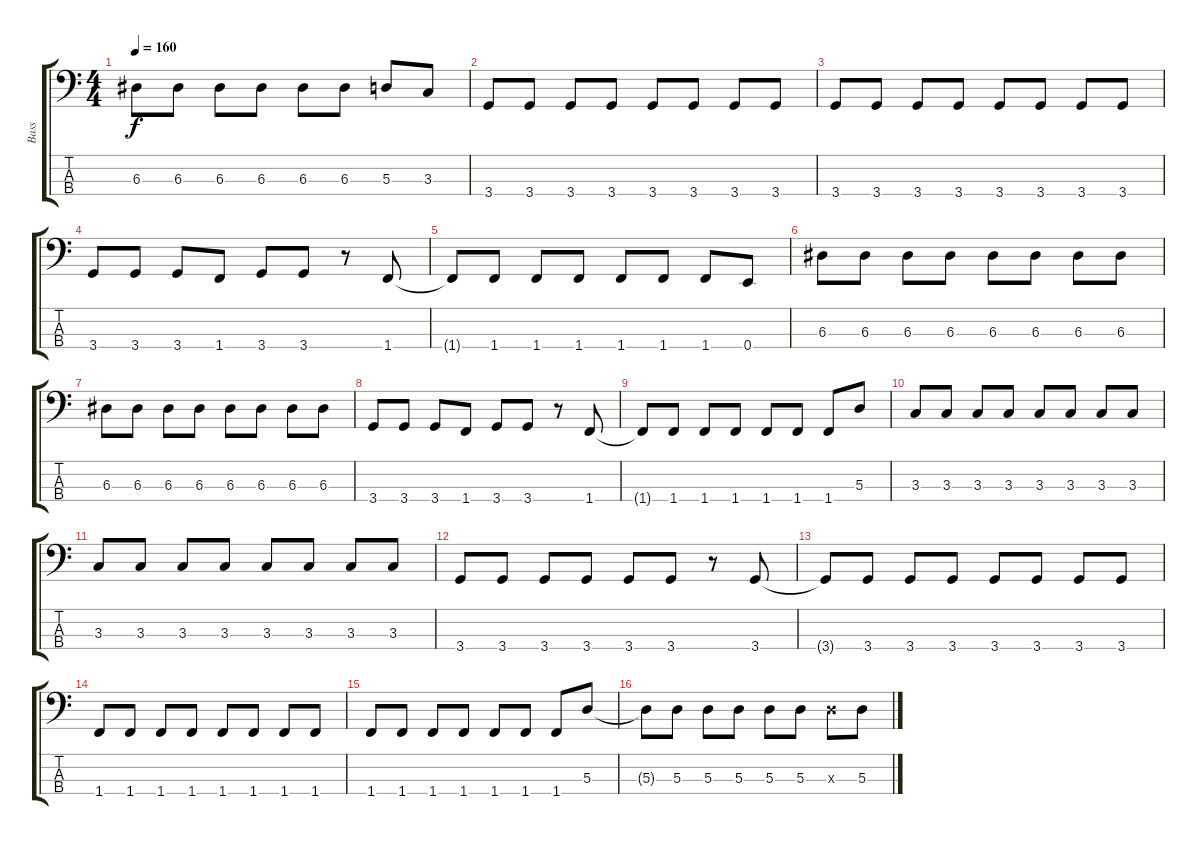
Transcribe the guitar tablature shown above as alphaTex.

\track ("Bass" "Bass") {instrument electricbassfinger}
\staff {score tabs}
\tuning (G2 D2 A1 E1) {hide}
\ts (4 4)
\tempo 160
\clef f4
\ks c
6.3.8{dy f} 6.3.8 6.3.8 6.3.8 6.3.8 6.3.8 5.3.8 3.3.8 |
3.4.8 3.4.8 3.4.8 3.4.8 3.4.8 3.4.8 3.4.8 3.4.8 |
3.4.8 3.4.8 3.4.8 3.4.8 3.4.8 3.4.8 3.4.8 3.4.8 |
3.4.8 3.4.8 3.4.8 1.4.8 3.4.8 3.4.8 r.8 1.4.8 |
1.4{t}.8 1.4.8 1.4.8 1.4.8 1.4.8 1.4.8 1.4.8 0.4.8 |
6.3.8 6.3.8 6.3.8 6.3.8 6.3.8 6.3.8 6.3.8 6.3.8 |
6.3.8 6.3.8 6.3.8 6.3.8 6.3.8 6.3.8 6.3.8 6.3.8 |
3.4.8 3.4.8 3.4.8 1.4.8 3.4.8 3.4.8 r.8 1.4.8 |
1.4{t}.8 1.4.8 1.4.8 1.4.8 1.4.8 1.4.8 1.4.8 5.3.8 |
3.3.8 3.3.8 3.3.8 3.3.8 3.3.8 3.3.8 3.3.8 3.3.8 |
3.3.8 3.3.8 3.3.8 3.3.8 3.3.8 3.3.8 3.3.8 3.3.8 |
3.4.8 3.4.8 3.4.8 3.4.8 3.4.8 3.4.8 r.8 3.4.8 |
3.4{t}.8 3.4.8 3.4.8 3.4.8 3.4.8 3.4.8 3.4.8 3.4.8 |
1.4.8 1.4.8 1.4.8 1.4.8 1.4.8 1.4.8 1.4.8 1.4.8 |
1.4.8 1.4.8 1.4.8 1.4.8 1.4.8 1.4.8 1.4.8 5.3.8 |
5.3{t}.8 5.3.8 5.3.8 5.3.8 5.3.8 5.3.8 5.3{x}.8 5.3.8
